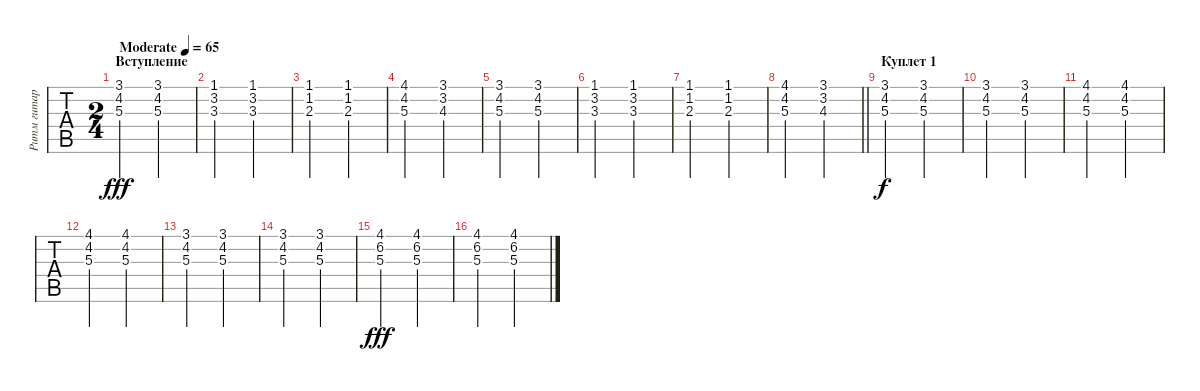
\track ("Ритм гитара" "Ритм гитар") {instrument acousticguitarnylon}
\staff {tabs}
\tuning (E4 B3 G3 D3 A2 E2) {hide}
\ts (2 4)
\section ("" "Вступление")
\tempo (65 "Moderate")
\clef g2
\ks c
(3.1 4.2 5.3).4{dy fff instrument acousticguitarnylon} (3.1 4.2 5.3).4 |
(1.1 3.2 3.3).4 (1.1 3.2 3.3).4 |
(1.1 1.2 2.3).4 (1.1 1.2 2.3).4 |
(4.1 4.2 5.3).4 (3.1 3.2 4.3).4 |
(3.1 4.2 5.3).4 (3.1 4.2 5.3).4 |
(1.1 3.2 3.3).4 (1.1 3.2 3.3).4 |
(1.1 1.2 2.3).4 (1.1 1.2 2.3).4 |
\barLineRight lightlight
(4.1 4.2 5.3).4 (3.1 3.2 4.3).4 |
\section ("" "Куплет 1")
(3.1 4.2 5.3).4{dy f} (3.1 4.2 5.3).4 |
(3.1 4.2 5.3).4 (3.1 4.2 5.3).4 |
(4.1 4.2 5.3).4 (4.1 4.2 5.3).4 |
(4.1 4.2 5.3).4 (4.1 4.2 5.3).4 |
(3.1 4.2 5.3).4 (3.1 4.2 5.3).4 |
(3.1 4.2 5.3).4 (3.1 4.2 5.3).4 |
(4.1 6.2 5.3).4{dy fff} (4.1 6.2 5.3).4 |
(4.1 6.2 5.3).4 (4.1 6.2 5.3).4
